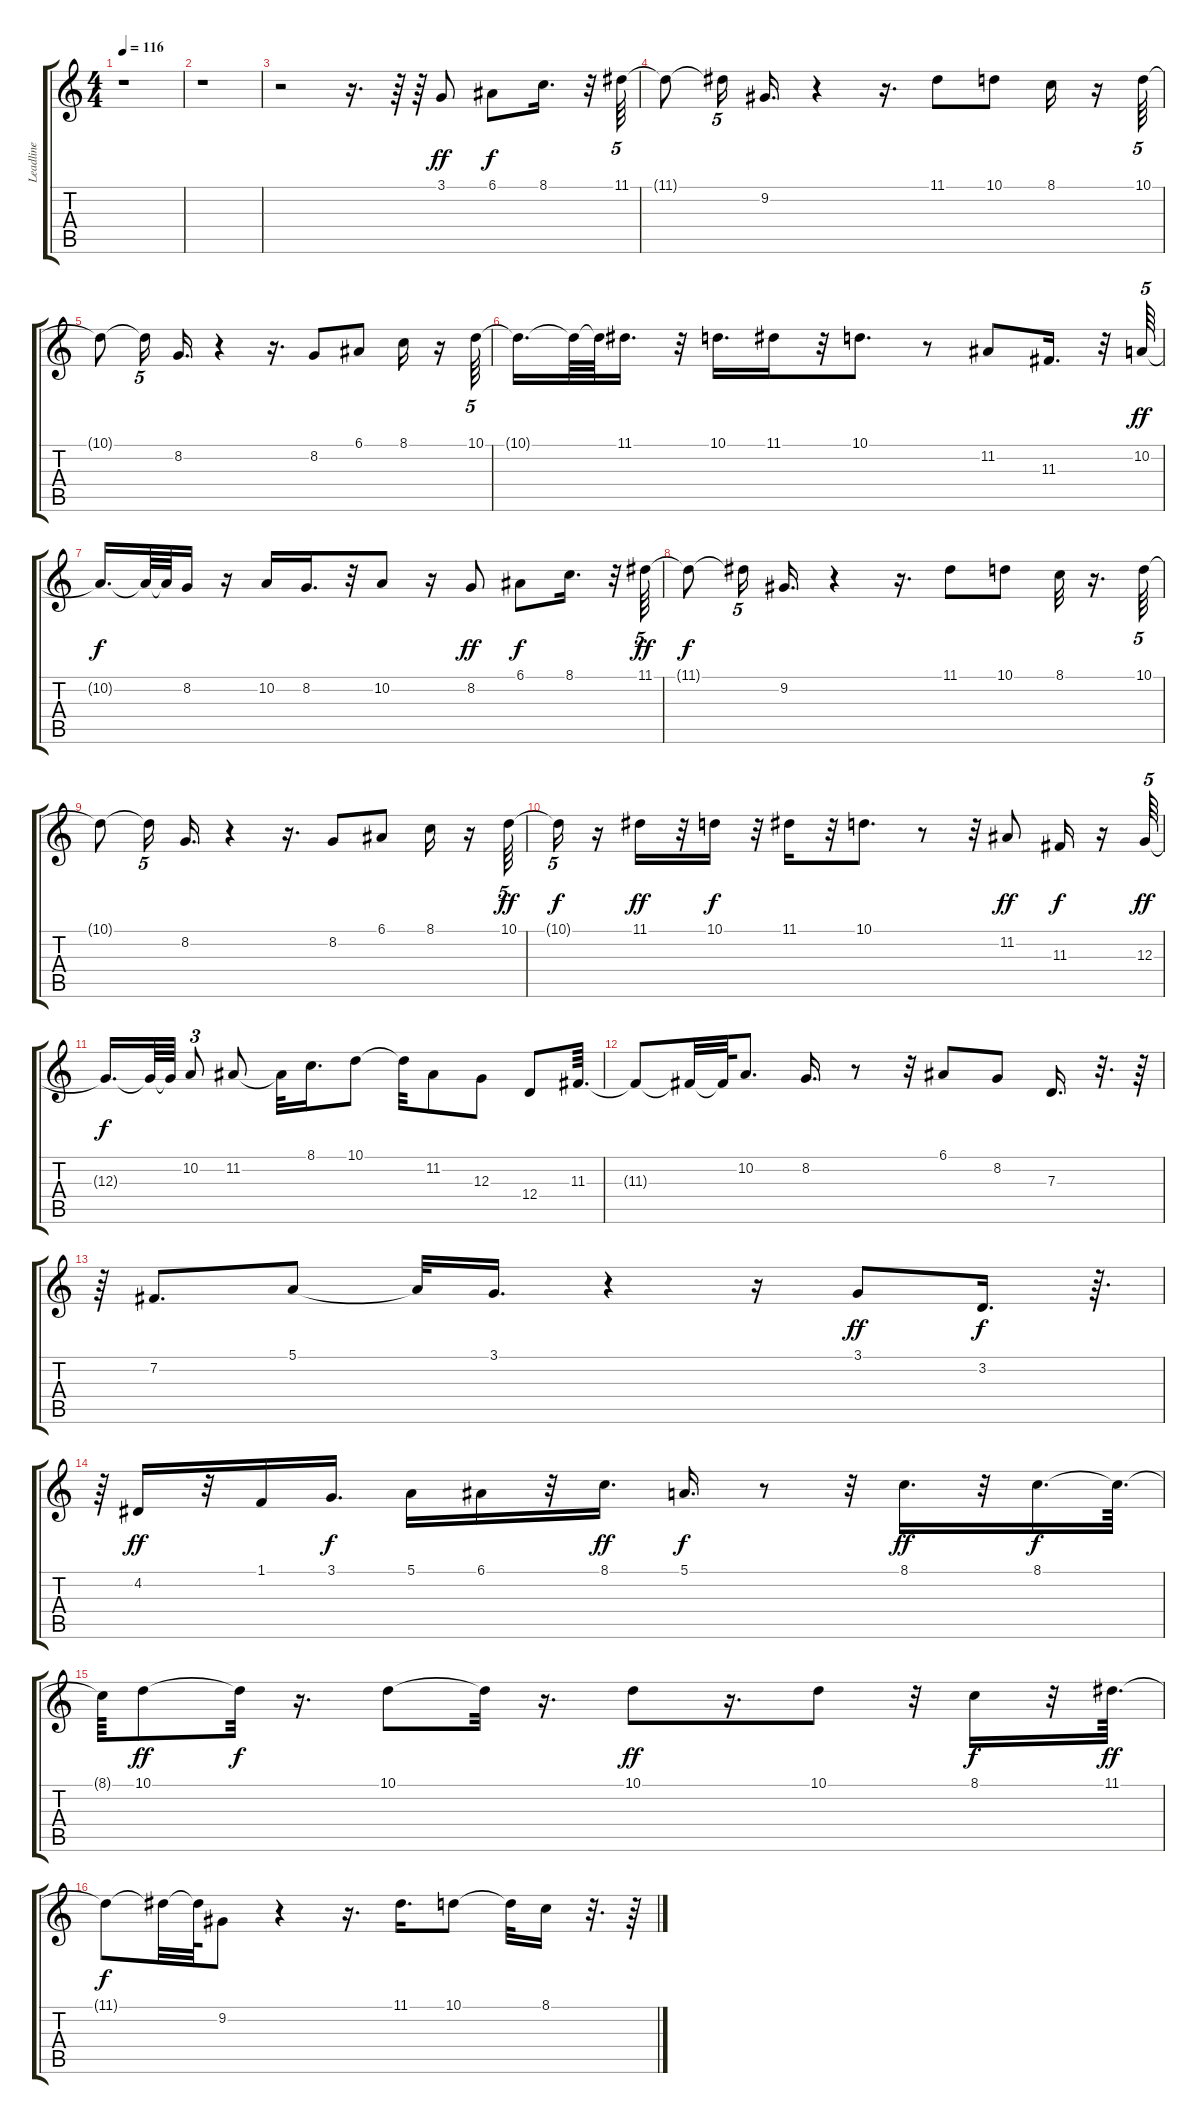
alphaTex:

\track ("Leadline" "Leadline") {instrument flute}
\staff {score tabs}
\tuning (E4 B3 G3 D3 A2 E2) {hide}
\ts (4 4)
\tempo 116
\clef g2
\ks c
r.1{dy f} |
r.1 |
r.2 r.16{d} r.64 r.64 3.1.8{dy ff} 6.1.8{dy f} 8.1.16{d} r.32 11.1.64{tu (5 4)} |
11.1{t}.8 11.1{t}.16{tu (5 4)} 9.2.16{d} r.4 r.16{d} 11.1.8 10.1.8 8.1.16 r.16 10.1.64{tu (5 4)} |
10.1{t}.8 10.1{t}.16{tu (5 4)} 8.2.16{d} r.4 r.16{d} 8.2.8 6.1.8 8.1.16 r.16 10.1.64{tu (5 4)} |
10.1{t}.16{d} 10.1{t}.64 10.1{t}.64 11.1.16{d} r.32 10.1.16{d} 11.1.16 r.32 10.1.8{d} r.8 11.2.8 11.3.16{d} r.32 10.2.64{tu (5 4) dy ff} |
10.2{t}.16{d dy f} 10.2{t}.64 10.2{t}.64 8.2.16 r.16 10.2.16 8.2.16{d} r.32 10.2.8 r.16 8.2.8{dy ff} 6.1.8{dy f} 8.1.16{d} r.32 11.1.64{tu (5 4) dy ff} |
11.1{t}.8{dy f} 11.1{t}.16{tu (5 4)} 9.2.16{d} r.4 r.16{d} 11.1.8 10.1.8 8.1.32 r.16{d} 10.1.64{tu (5 4)} |
10.1{t}.8 10.1{t}.16{tu (5 4)} 8.2.16{d} r.4 r.16{d} 8.2.8 6.1.8 8.1.16 r.16 10.1.64{tu (5 4) dy ff} |
10.1{t}.16{tu (5 4) dy f} r.16 11.1.16{dy ff} r.32 10.1.16{dy f} r.32 11.1.16 r.32 10.1.8{d} r.8 r.32 11.2.8{dy ff} 11.3.16{dy f} r.16 12.3.64{tu (5 4) dy ff} |
12.3{t}.16{d dy f} 12.3{t}.64 12.3{t}.64 10.2.8{tu (3 2)} 11.2.8 11.2{t}.32 8.1.16{d} 10.1.8 10.1{t}.32 11.2.8 12.3.8 12.4.8 11.3.64{d} |
11.3{t}.8 11.3{t}.32 11.3{t}.64 10.2.8{d} 8.2.16{d} r.8 r.32 6.1.8 8.2.8 7.3.16{d} r.32{d} r.64 |
r.64 7.2.8{d} 5.1.8 5.1{t}.32 3.1.16{d} r.4 r.16 3.1.8{dy ff} 3.2.16{d dy f} r.64{d} |
r.64 4.2.16{dy ff} r.32 1.1.16 3.1.16{d dy f} 5.1.16 6.1.16 r.32 8.1.16{d dy ff} 5.1.16{d dy f} r.8 r.32 8.1.16{d dy ff} r.32 8.1.16{d dy f} 8.1{t}.64{d} |
8.1{t}.64 10.1.8{dy ff} 10.1{t}.32{dy f} r.16{d} 10.1.8 10.1{t}.32 r.16{d} 10.1.8{dy ff} r.16{d} 10.1.8 r.32 8.1.16{dy f} r.32 11.1.64{d dy ff} |
11.1{t}.8{dy f} 11.1{t}.32 11.1{t}.64 9.2.8 r.4 r.16{d} 11.1.16{d} 10.1.8 10.1{t}.32 8.1.16 r.32{d} r.64
